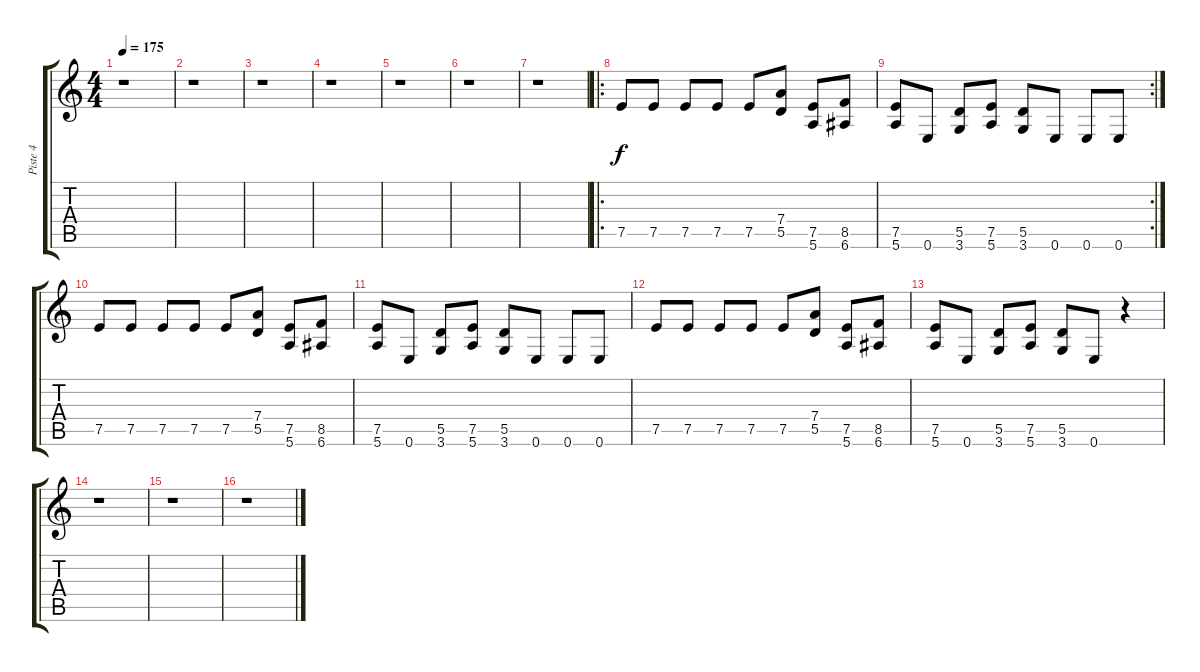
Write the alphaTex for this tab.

\track ("Piste 4" "Piste 4") {instrument electricguitarmuted}
\staff {score tabs}
\tuning (E4 B3 G3 D3 A2 E2) {hide}
\ts (4 4)
\tempo 175
\clef g2
\ks c
r.1{dy f} |
r.1 |
r.1 |
r.1 |
r.1 |
r.1 |
r.1 |
\ro
7.5.8 7.5.8 7.5.8 7.5.8 7.5.8 (7.4 5.5).8 (7.5 5.6).8 (8.5 6.6).8 |
\rc 2
(7.5 5.6).8 0.6.8 (5.5 3.6).8 (7.5 5.6).8 (5.5 3.6).8 0.6.8 0.6.8 0.6.8 |
7.5.8 7.5.8 7.5.8 7.5.8 7.5.8 (7.4 5.5).8 (7.5 5.6).8 (8.5 6.6).8 |
(7.5 5.6).8 0.6.8 (5.5 3.6).8 (7.5 5.6).8 (5.5 3.6).8 0.6.8 0.6.8 0.6.8 |
7.5.8 7.5.8 7.5.8 7.5.8 7.5.8 (7.4 5.5).8 (7.5 5.6).8 (8.5 6.6).8 |
(7.5 5.6).8 0.6.8 (5.5 3.6).8 (7.5 5.6).8 (5.5 3.6).8 0.6.8 r.4 |
r.1 |
r.1 |
r.1
